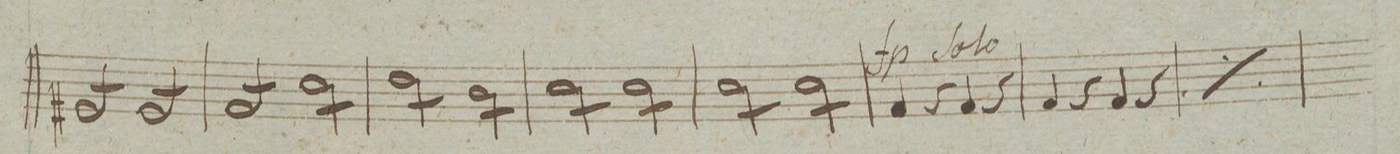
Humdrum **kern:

**kern	**dynam
*I"Baſso	*
*clefF4	*
*k[]	*
*met(c|)	*
*M2/2	*
8GG#X/L	.
8GG#/	.
8GG#/	.
8GG#/J	.
8GG#/L	.
8GG#/	.
8GG#/	.
8GG#/J	.
=32	=32
8AA/L	.
8AA/	.
8AA/	.
8AA/J	.
*2\right	*
8E\L	.
8E\	.
8E\	.
8E\J	.
=33	=33
8F\L	.
8F\	.
8F\	.
8F\J	.
8D\L	.
8D\	.
8D\	.
8D\J	.
=34	=34
8E\L	.
8E\	.
8E\	.
8E\J	.
8E\L	.
8E\	.
8E\	.
8E\J	.
=35	=35
8E\L	.
8E\	.
8E\	.
8E\J	.
8E\L	.
8E\	.
8E\	.
8E\J	.
=36	=36
4AA/	fp
4r	.
4AA/	.
4r	.
=37	=37
4AA/	.
4r	.
4AA/	.
4r	.
=38	=38
*rep	*
4AA/	.
4r	.
4AA/	.
4r	.
*Xrep	*
=39	=39
*-	*-
